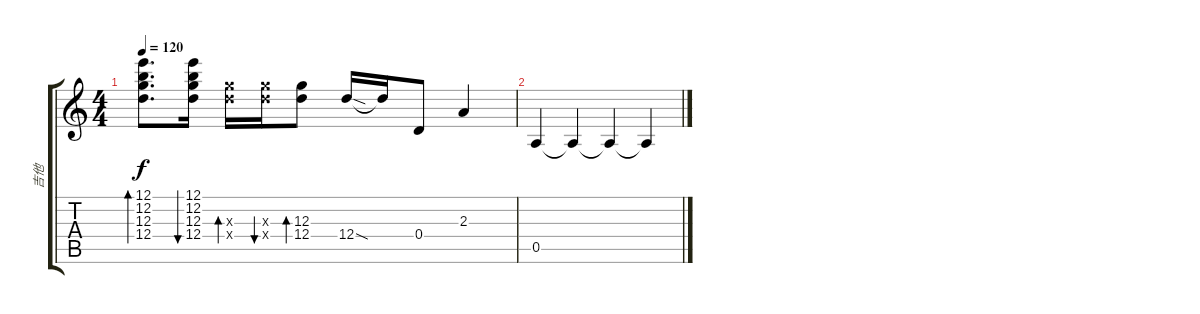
\track ("吉他" "吉他") {instrument electricguitarclean}
\staff {score tabs}
\tuning (E4 B3 G3 D3 A2 E2) {hide}
\ts (4 4)
\tempo 120
\clef g2
\ks c
(12.1 12.2 12.3 12.4).8{d bd 30 dy f} (12.1 12.2 12.3 12.4).16{bu 30} (12.3{x} 12.4{x}).16{bd 30} (12.3{x} 12.4{x}).16{bu 30} (12.3 12.4).8{bd 30} 12.4{sod}.16 12.4{t}.16 0.4.8 2.3.4 |
0.5.4 0.5{t}.4 0.5{t}.4 0.5{t}.4
